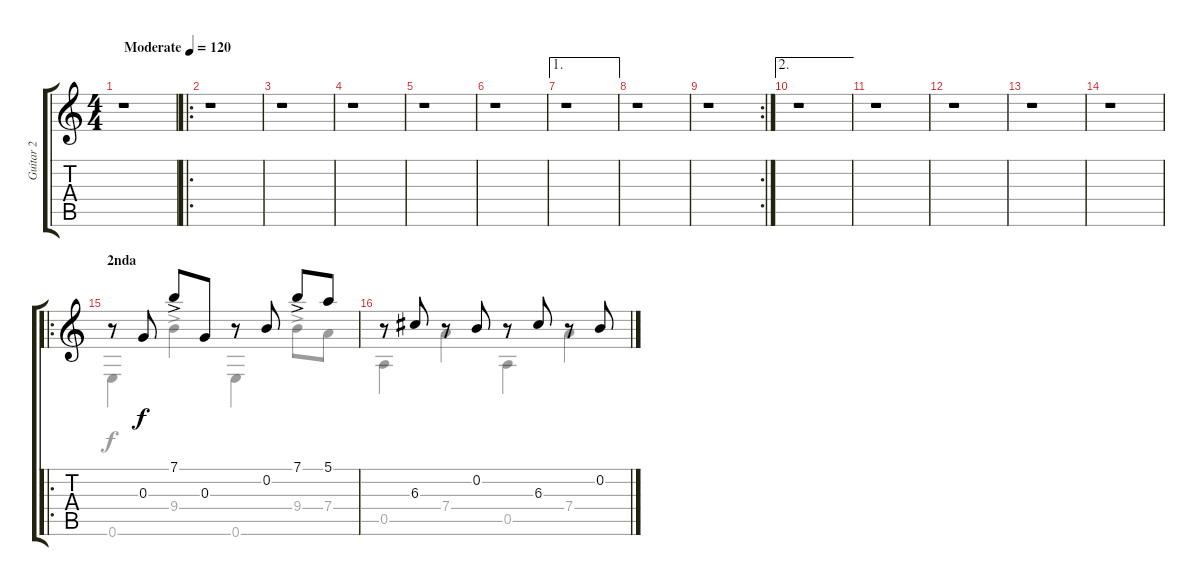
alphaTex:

\track ("Guitar 2" "Guitar 2") {instrument acousticguitarsteel}
\staff {score tabs}
\tuning (E4 B3 G3 D3 A2 E2) {hide}
\voice
\ts (4 4)
\tempo (120 "Moderate")
\clef g2
\ks c
r.1{dy f instrument acousticguitarsteel} |
\ro
r.1 |
r.1 |
r.1 |
r.1 |
r.1 |
\ae 1
r.1 |
r.1 |
\rc 2
r.1 |
\ae 2
r.1 |
r.1 |
r.1 |
r.1 |
r.1 |
\ro
\section ("" "2nda")
r.8 0.3.8 7.1{ac}.8 0.3.8 r.8 0.2.8 7.1{ac}.8 5.1.8 |
r.8 6.3.8 r.8 0.2.8 r.8 6.3.8 r.8 0.2.8
\voice
\clef g2
\ottava regular
\simile none
\ks c
|
|
|
|
|
|
|
|
|
|
|
|
|
|
0.6.4 9.4{ac}.4 0.6.4 9.4{ac}.8 7.4.8 |
0.5.4 7.4.4 0.5.4 7.4.4
